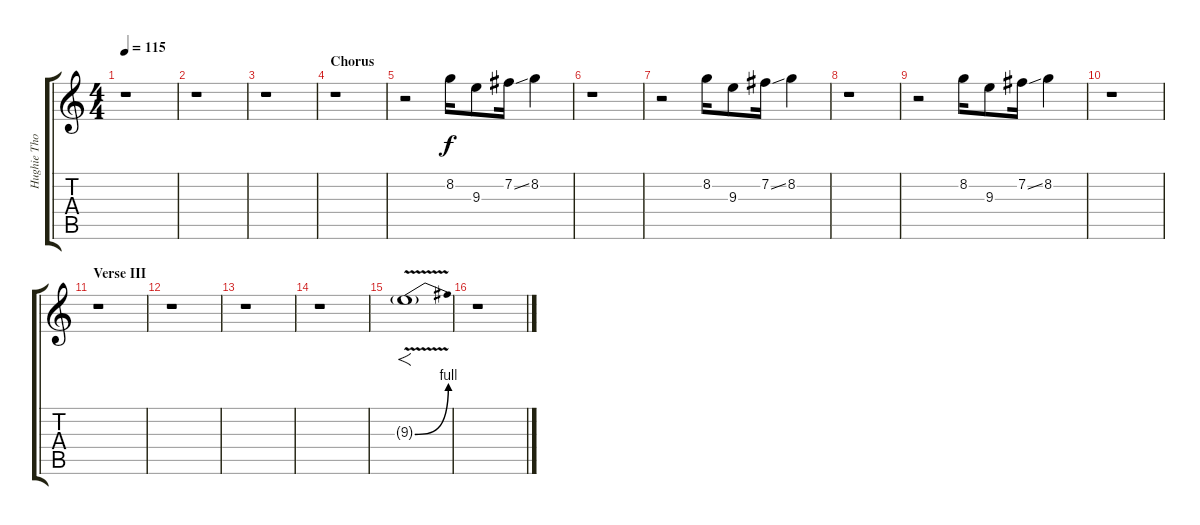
\track ("Hughie Thomasson - Solo" "Hughie Tho") {instrument overdrivenguitar}
\staff {score tabs}
\tuning (E4 B3 G3 D3 A2 E2) {hide}
\ts (4 4)
\tempo 115
\clef g2
\ks c
r.1{dy f} |
r.1 |
r.1 |
\section ("" "Chorus")
r.1 |
r.2 8.2.16 9.3.8 7.2{ss}.16 8.2.4 |
r.1 |
r.2 8.2.16 9.3.8 7.2{ss}.16 8.2.4 |
r.1 |
r.2 8.2.16 9.3.8 7.2{ss}.16 8.2.4 |
r.1 |
\section ("" "Verse III")
r.1 |
r.1 |
r.1 |
r.1 |
9.3{be (bend 0 0 60 4) v g}.1{f} |
r.1
